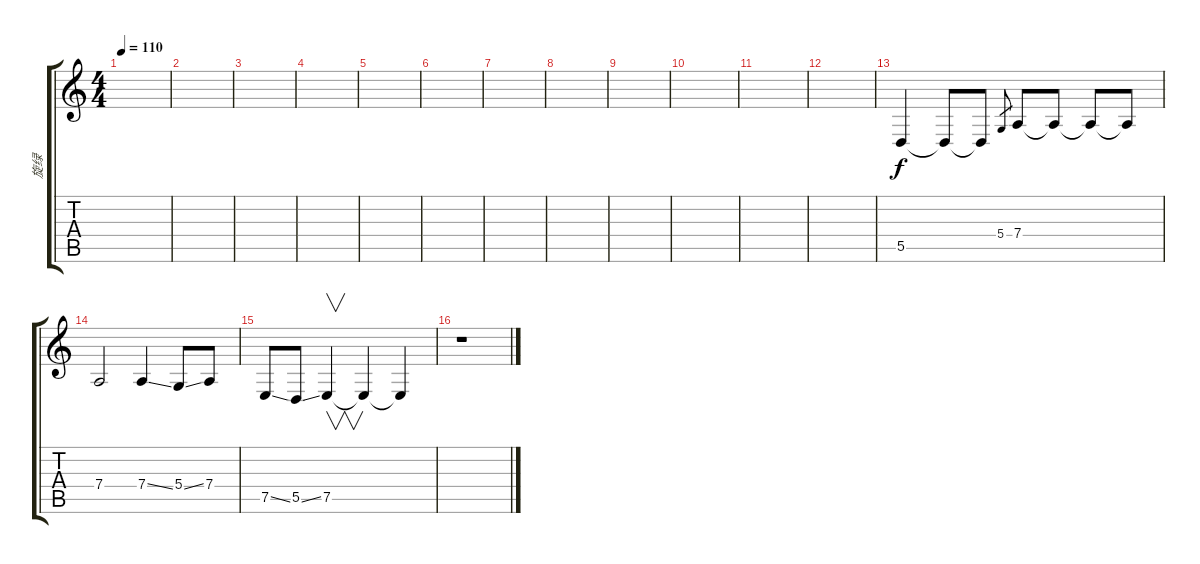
\track ("旋绿" "旋绿") {instrument fiddle}
\staff {score tabs}
\tuning (E4 B3 G3 D3 A2 E2) {hide}
\ts (4 4)
\tempo 110
\clef g2
\ks c
|
|
|
|
|
|
|
|
|
|
|
|
5.5.4 5.5{t}.8 5.5{t}.8 5.4.8{gr} 7.4.8 7.4{t}.8 7.4{t}.8 7.4{t}.8 |
7.4.2 7.4{ss}.4 5.4{ss}.8 7.4.8 |
7.5{ss}.8 5.5{ss}.8 7.5.4{v} 7.5{t}.4 7.5{t}.4 |
r.1
